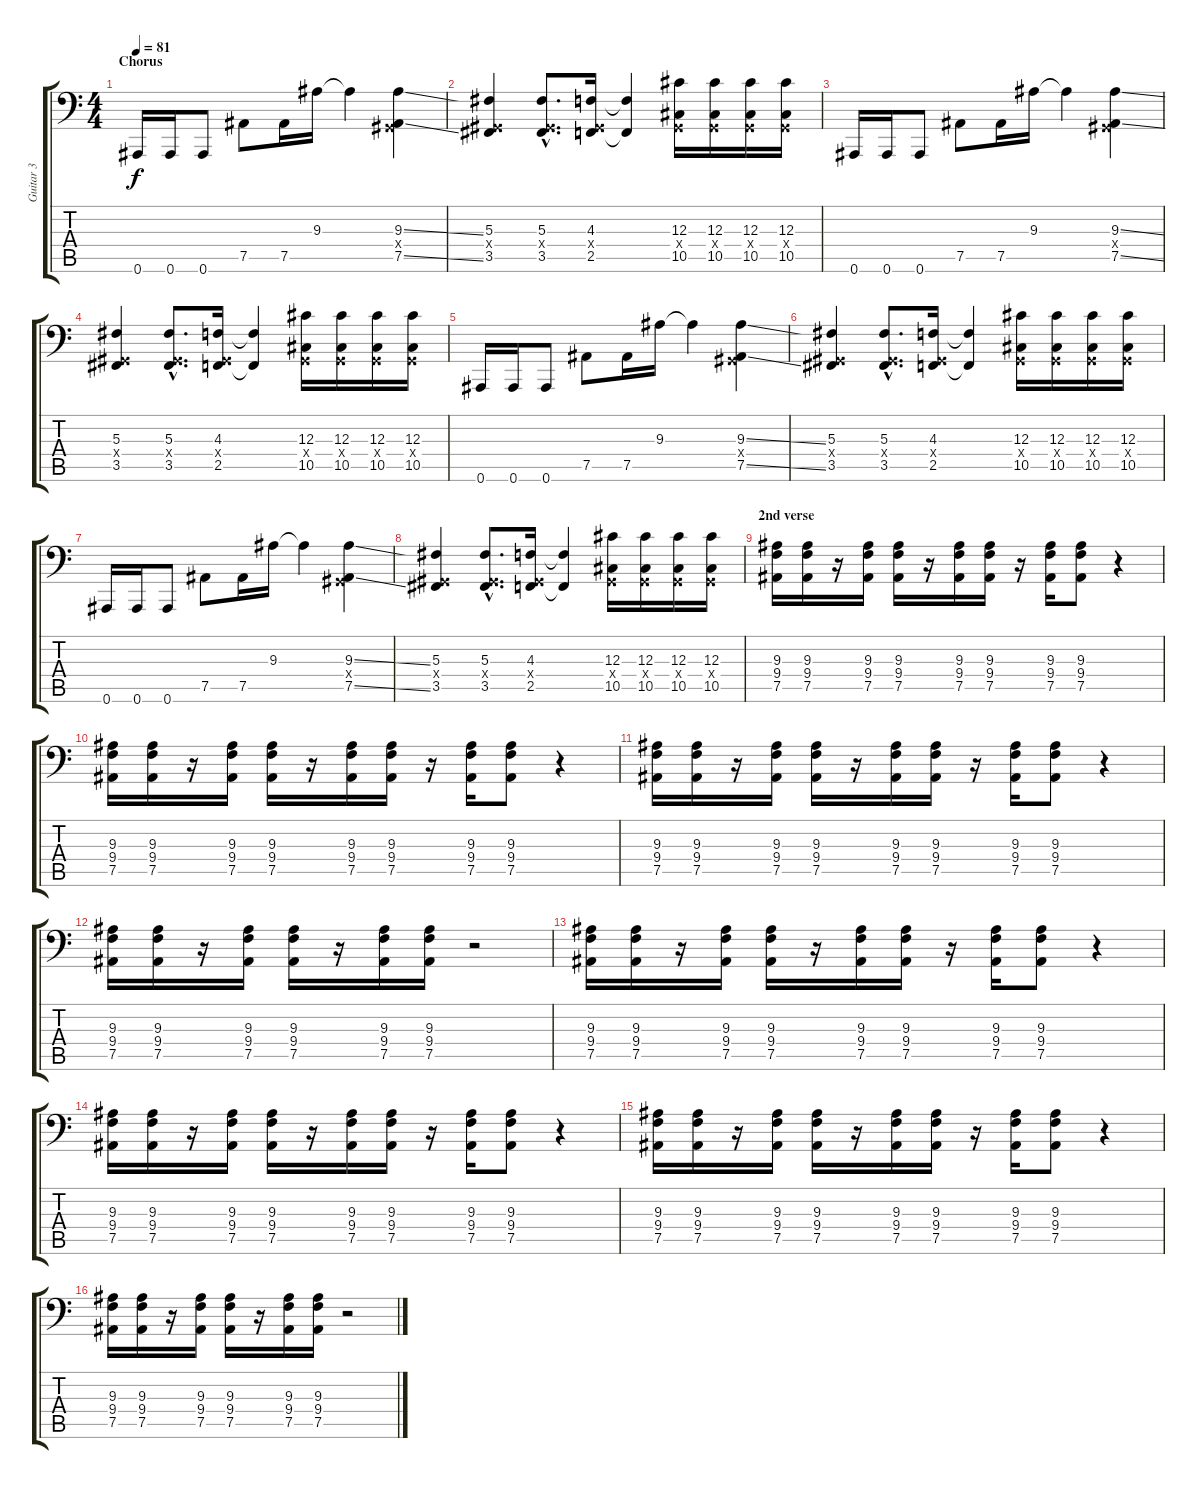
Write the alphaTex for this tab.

\track ("Guitar 3" "Guitar 3") {instrument voiceoohs}
\staff {score tabs}
\tuning (Bb3 F3 Db3 Ab2 Eb2 Bb1) {hide}
\ts (4 4)
\section ("" "Chorus")
\tempo 81
\clef f4
\ks c
0.6.16{dy f} 0.6.16 0.6.8 7.5.8 7.5.16 9.3.16 9.3{t}.4 (9.3{ss} 0.4{x} 7.5{ss}).4 |
(5.3 0.4{x} 3.5).4 (5.3{hac} 0.4{hac x} 3.5{hac}).8{d} (4.3 0.4{x} 2.5).16 (4.3{t} 2.5{t}).4 (12.3 0.4{x} 10.5).16 (12.3 0.4{x} 10.5).16 (12.3 0.4{x} 10.5).16 (12.3 0.4{x} 10.5).16 |
0.6.16 0.6.16 0.6.8 7.5.8 7.5.16 9.3.16 9.3{t}.4 (9.3{ss} 0.4{x} 7.5{ss}).4 |
(5.3 0.4{x} 3.5).4 (5.3{hac} 0.4{hac x} 3.5{hac}).8{d} (4.3 0.4{x} 2.5).16 (4.3{t} 2.5{t}).4 (12.3 0.4{x} 10.5).16 (12.3 0.4{x} 10.5).16 (12.3 0.4{x} 10.5).16 (12.3 0.4{x} 10.5).16 |
0.6.16 0.6.16 0.6.8 7.5.8 7.5.16 9.3.16 9.3{t}.4 (9.3{ss} 0.4{x} 7.5{ss}).4 |
(5.3 0.4{x} 3.5).4 (5.3{hac} 0.4{hac x} 3.5{hac}).8{d} (4.3 0.4{x} 2.5).16 (4.3{t} 2.5{t}).4 (12.3 0.4{x} 10.5).16 (12.3 0.4{x} 10.5).16 (12.3 0.4{x} 10.5).16 (12.3 0.4{x} 10.5).16 |
0.6.16 0.6.16 0.6.8 7.5.8 7.5.16 9.3.16 9.3{t}.4 (9.3{ss} 0.4{x} 7.5{ss}).4 |
(5.3 0.4{x} 3.5).4 (5.3{hac} 0.4{hac x} 3.5{hac}).8{d} (4.3 0.4{x} 2.5).16 (4.3{t} 2.5{t}).4 (12.3 0.4{x} 10.5).16 (12.3 0.4{x} 10.5).16 (12.3 0.4{x} 10.5).16 (12.3 0.4{x} 10.5).16 |
\section ("" "2nd verse")
(9.3 9.4 7.5).16 (9.3 9.4 7.5).16 r.16 (9.3 9.4 7.5).16 (9.3 9.4 7.5).16 r.16 (9.3 9.4 7.5).16 (9.3 9.4 7.5).16 r.16 (9.3 9.4 7.5).16 (9.3 9.4 7.5).8 r.4 |
(9.3 9.4 7.5).16 (9.3 9.4 7.5).16 r.16 (9.3 9.4 7.5).16 (9.3 9.4 7.5).16 r.16 (9.3 9.4 7.5).16 (9.3 9.4 7.5).16 r.16 (9.3 9.4 7.5).16 (9.3 9.4 7.5).8 r.4 |
(9.3 9.4 7.5).16 (9.3 9.4 7.5).16 r.16 (9.3 9.4 7.5).16 (9.3 9.4 7.5).16 r.16 (9.3 9.4 7.5).16 (9.3 9.4 7.5).16 r.16 (9.3 9.4 7.5).16 (9.3 9.4 7.5).8 r.4 |
(9.3 9.4 7.5).16 (9.3 9.4 7.5).16 r.16 (9.3 9.4 7.5).16 (9.3 9.4 7.5).16 r.16 (9.3 9.4 7.5).16 (9.3 9.4 7.5).16 r.2 |
(9.3 9.4 7.5).16 (9.3 9.4 7.5).16 r.16 (9.3 9.4 7.5).16 (9.3 9.4 7.5).16 r.16 (9.3 9.4 7.5).16 (9.3 9.4 7.5).16 r.16 (9.3 9.4 7.5).16 (9.3 9.4 7.5).8 r.4 |
(9.3 9.4 7.5).16 (9.3 9.4 7.5).16 r.16 (9.3 9.4 7.5).16 (9.3 9.4 7.5).16 r.16 (9.3 9.4 7.5).16 (9.3 9.4 7.5).16 r.16 (9.3 9.4 7.5).16 (9.3 9.4 7.5).8 r.4 |
(9.3 9.4 7.5).16 (9.3 9.4 7.5).16 r.16 (9.3 9.4 7.5).16 (9.3 9.4 7.5).16 r.16 (9.3 9.4 7.5).16 (9.3 9.4 7.5).16 r.16 (9.3 9.4 7.5).16 (9.3 9.4 7.5).8 r.4 |
(9.3 9.4 7.5).16 (9.3 9.4 7.5).16 r.16 (9.3 9.4 7.5).16 (9.3 9.4 7.5).16 r.16 (9.3 9.4 7.5).16 (9.3 9.4 7.5).16 r.2
